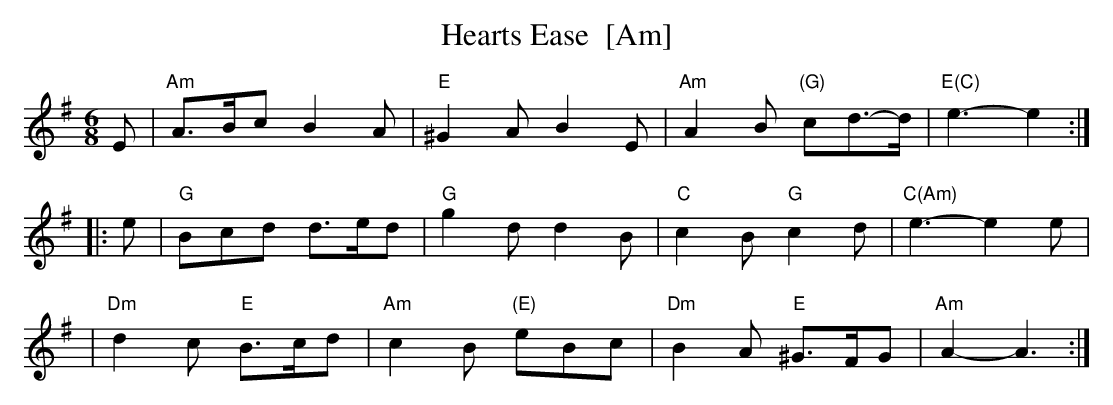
X:1
T:Hearts Ease  [Am]
M:6/8
L:1/8
K:Ador
E \
| "Am"A>Bc B2A | "E"^G2A B2E | "Am"A2B "(G)"cd>-d | "E(C)"e3-e2 :|
|: e \
| "G"Bcd d>ed | "G"g2d d2B | "C"c2B "G"c2d | "C(Am)"e3-e2e |
| "Dm"d2c "E"B>cd | "Am"c2B "(E)"eBc | "Dm"B2A "E"^G>FG | "Am"A2-A3 :|
